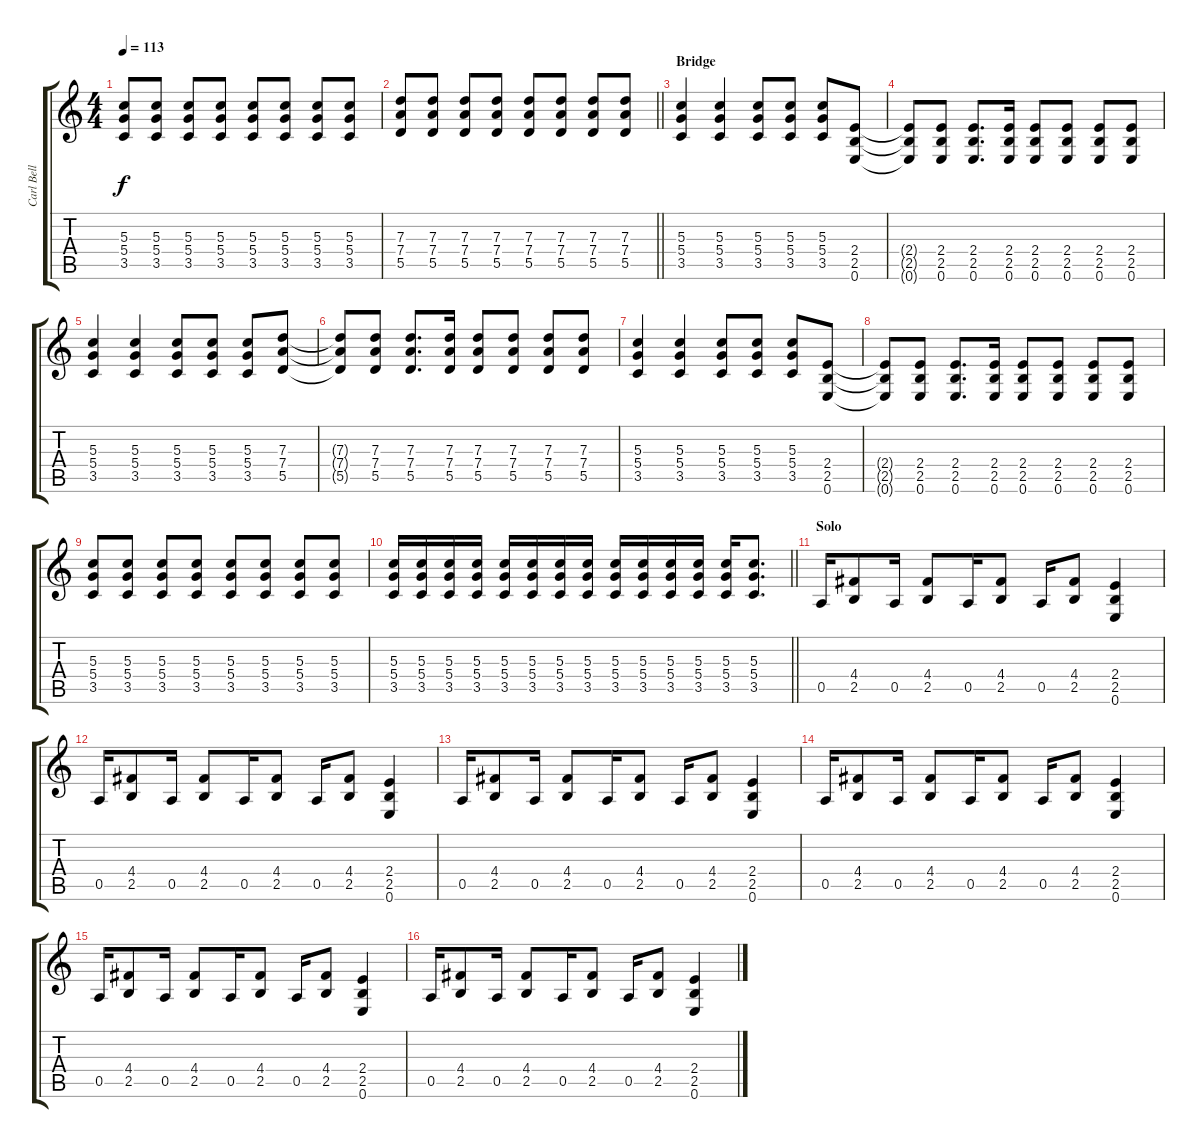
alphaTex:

\track ("Carl Bell (Rhythm Guitar)" "Carl Bell ") {instrument distortionguitar}
\staff {score tabs}
\tuning (E4 B3 G3 D3 A2 E2) {hide}
\ts (4 4)
\tempo 113
\clef g2
\ks c
(5.3 5.4 3.5).8{dy f} (5.3 5.4 3.5).8 (5.3 5.4 3.5).8 (5.3 5.4 3.5).8 (5.3 5.4 3.5).8 (5.3 5.4 3.5).8 (5.3 5.4 3.5).8 (5.3 5.4 3.5).8 |
\barLineRight lightlight
(7.3 7.4 5.5).8 (7.3 7.4 5.5).8 (7.3 7.4 5.5).8 (7.3 7.4 5.5).8 (7.3 7.4 5.5).8 (7.3 7.4 5.5).8 (7.3 7.4 5.5).8 (7.3 7.4 5.5).8 |
\section ("" "Bridge")
(5.3 5.4 3.5).4 (5.3 5.4 3.5).4 (5.3 5.4 3.5).8 (5.3 5.4 3.5).8 (5.3 5.4 3.5).8 (2.4 2.5 0.6).8 |
(2.4{t} 2.5{t} 0.6{t}).8 (2.4 2.5 0.6).8 (2.4 2.5 0.6).8{d} (2.4 2.5 0.6).16 (2.4 2.5 0.6).8 (2.4 2.5 0.6).8 (2.4 2.5 0.6).8 (2.4 2.5 0.6).8 |
(5.3 5.4 3.5).4 (5.3 5.4 3.5).4 (5.3 5.4 3.5).8 (5.3 5.4 3.5).8 (5.3 5.4 3.5).8 (7.3 7.4 5.5).8 |
(7.3{t} 7.4{t} 5.5{t}).8 (7.3 7.4 5.5).8 (7.3 7.4 5.5).8{d} (7.3 7.4 5.5).16 (7.3 7.4 5.5).8 (7.3 7.4 5.5).8 (7.3 7.4 5.5).8 (7.3 7.4 5.5).8 |
(5.3 5.4 3.5).4 (5.3 5.4 3.5).4 (5.3 5.4 3.5).8 (5.3 5.4 3.5).8 (5.3 5.4 3.5).8 (2.4 2.5 0.6).8 |
(2.4{t} 2.5{t} 0.6{t}).8 (2.4 2.5 0.6).8 (2.4 2.5 0.6).8{d} (2.4 2.5 0.6).16 (2.4 2.5 0.6).8 (2.4 2.5 0.6).8 (2.4 2.5 0.6).8 (2.4 2.5 0.6).8 |
(5.3 5.4 3.5).8 (5.3 5.4 3.5).8 (5.3 5.4 3.5).8 (5.3 5.4 3.5).8 (5.3 5.4 3.5).8 (5.3 5.4 3.5).8 (5.3 5.4 3.5).8 (5.3 5.4 3.5).8 |
\barLineRight lightlight
(5.3 5.4 3.5).16 (5.3 5.4 3.5).16 (5.3 5.4 3.5).16 (5.3 5.4 3.5).16 (5.3 5.4 3.5).16 (5.3 5.4 3.5).16 (5.3 5.4 3.5).16 (5.3 5.4 3.5).16 (5.3 5.4 3.5).16 (5.3 5.4 3.5).16 (5.3 5.4 3.5).16 (5.3 5.4 3.5).16 (5.3 5.4 3.5).16 (5.3 5.4 3.5).8{d} |
\section ("" "Solo")
0.5.16 (4.4 2.5).8 0.5.16 (4.4 2.5).8 0.5.16 (4.4 2.5).8 0.5.16 (4.4 2.5).8 (2.4 2.5 0.6).4 |
0.5.16 (4.4 2.5).8 0.5.16 (4.4 2.5).8 0.5.16 (4.4 2.5).8 0.5.16 (4.4 2.5).8 (2.4 2.5 0.6).4 |
0.5.16 (4.4 2.5).8 0.5.16 (4.4 2.5).8 0.5.16 (4.4 2.5).8 0.5.16 (4.4 2.5).8 (2.4 2.5 0.6).4 |
0.5.16 (4.4 2.5).8 0.5.16 (4.4 2.5).8 0.5.16 (4.4 2.5).8 0.5.16 (4.4 2.5).8 (2.4 2.5 0.6).4 |
0.5.16 (4.4 2.5).8 0.5.16 (4.4 2.5).8 0.5.16 (4.4 2.5).8 0.5.16 (4.4 2.5).8 (2.4 2.5 0.6).4 |
0.5.16 (4.4 2.5).8 0.5.16 (4.4 2.5).8 0.5.16 (4.4 2.5).8 0.5.16 (4.4 2.5).8 (2.4 2.5 0.6).4
